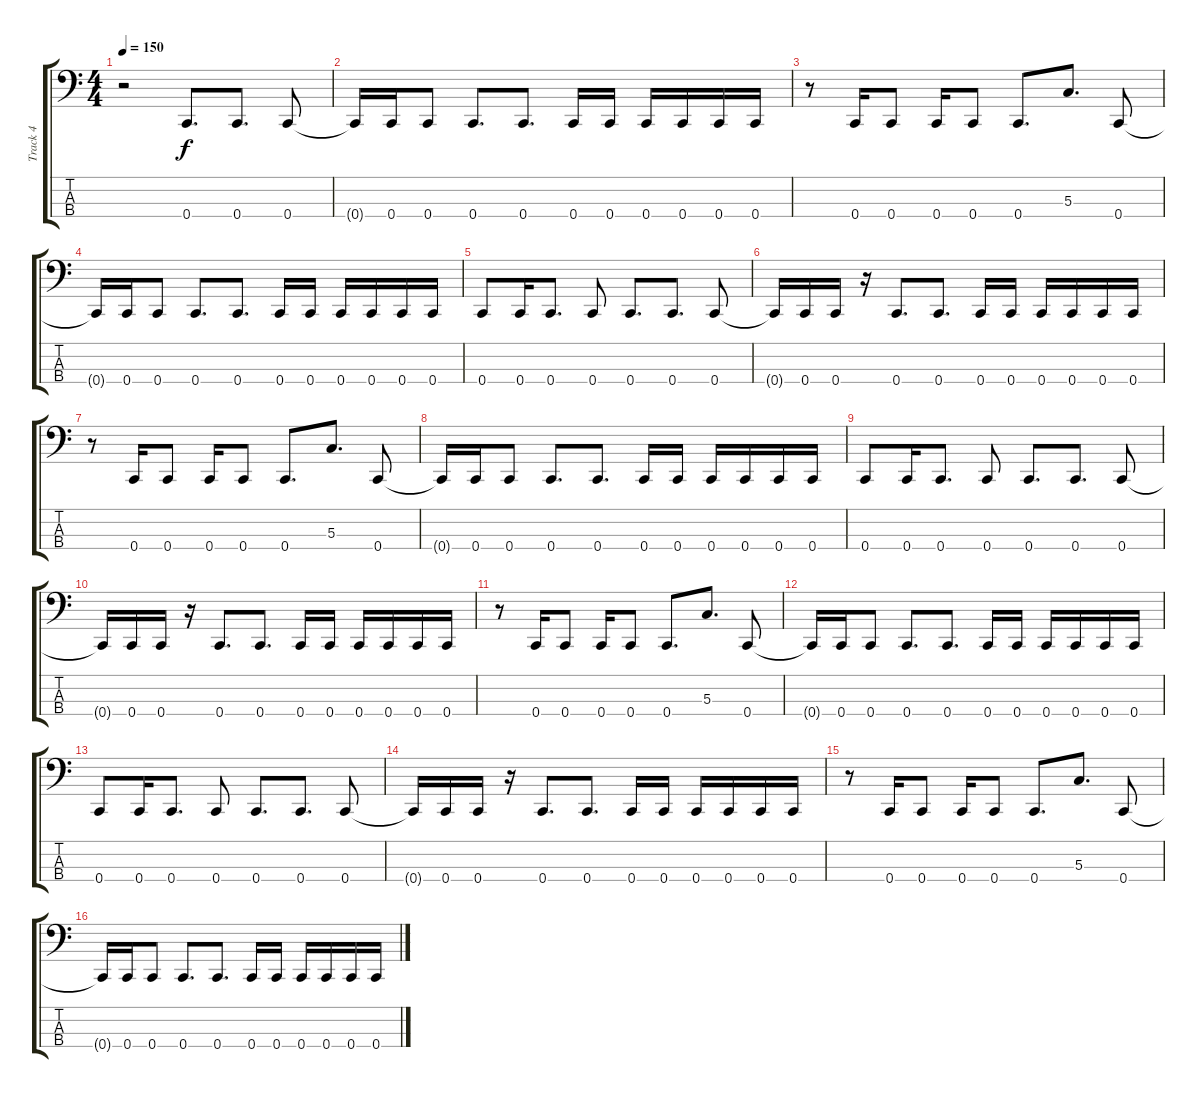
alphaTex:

\track ("Track 4" "Track 4") {instrument electricbasspick}
\staff {score tabs}
\tuning (F2 C2 G1 C1) {hide}
\ts (4 4)
\tempo 150
\clef f4
\ks c
r.2{dy f} 0.4.8{d} 0.4.8{d} 0.4.8 |
0.4{t}.16 0.4.16 0.4.8 0.4.8{d} 0.4.8{d} 0.4.16 0.4.16 0.4.16 0.4.16 0.4.16 0.4.16 |
r.8 0.4.16 0.4.8 0.4.16 0.4.8 0.4.8{d} 5.3.8{d} 0.4.8 |
0.4{t}.16 0.4.16 0.4.8 0.4.8{d} 0.4.8{d} 0.4.16 0.4.16 0.4.16 0.4.16 0.4.16 0.4.16 |
0.4.8 0.4.16 0.4.8{d} 0.4.8 0.4.8{d} 0.4.8{d} 0.4.8 |
0.4{t}.16 0.4.16 0.4.16 r.16 0.4.8{d} 0.4.8{d} 0.4.16 0.4.16 0.4.16 0.4.16 0.4.16 0.4.16 |
r.8 0.4.16 0.4.8 0.4.16 0.4.8 0.4.8{d} 5.3.8{d} 0.4.8 |
0.4{t}.16 0.4.16 0.4.8 0.4.8{d} 0.4.8{d} 0.4.16 0.4.16 0.4.16 0.4.16 0.4.16 0.4.16 |
0.4.8 0.4.16 0.4.8{d} 0.4.8 0.4.8{d} 0.4.8{d} 0.4.8 |
0.4{t}.16 0.4.16 0.4.16 r.16 0.4.8{d} 0.4.8{d} 0.4.16 0.4.16 0.4.16 0.4.16 0.4.16 0.4.16 |
r.8 0.4.16 0.4.8 0.4.16 0.4.8 0.4.8{d} 5.3.8{d} 0.4.8 |
0.4{t}.16 0.4.16 0.4.8 0.4.8{d} 0.4.8{d} 0.4.16 0.4.16 0.4.16 0.4.16 0.4.16 0.4.16 |
0.4.8 0.4.16 0.4.8{d} 0.4.8 0.4.8{d} 0.4.8{d} 0.4.8 |
0.4{t}.16 0.4.16 0.4.16 r.16 0.4.8{d} 0.4.8{d} 0.4.16 0.4.16 0.4.16 0.4.16 0.4.16 0.4.16 |
r.8 0.4.16 0.4.8 0.4.16 0.4.8 0.4.8{d} 5.3.8{d} 0.4.8 |
0.4{t}.16 0.4.16 0.4.8 0.4.8{d} 0.4.8{d} 0.4.16 0.4.16 0.4.16 0.4.16 0.4.16 0.4.16
